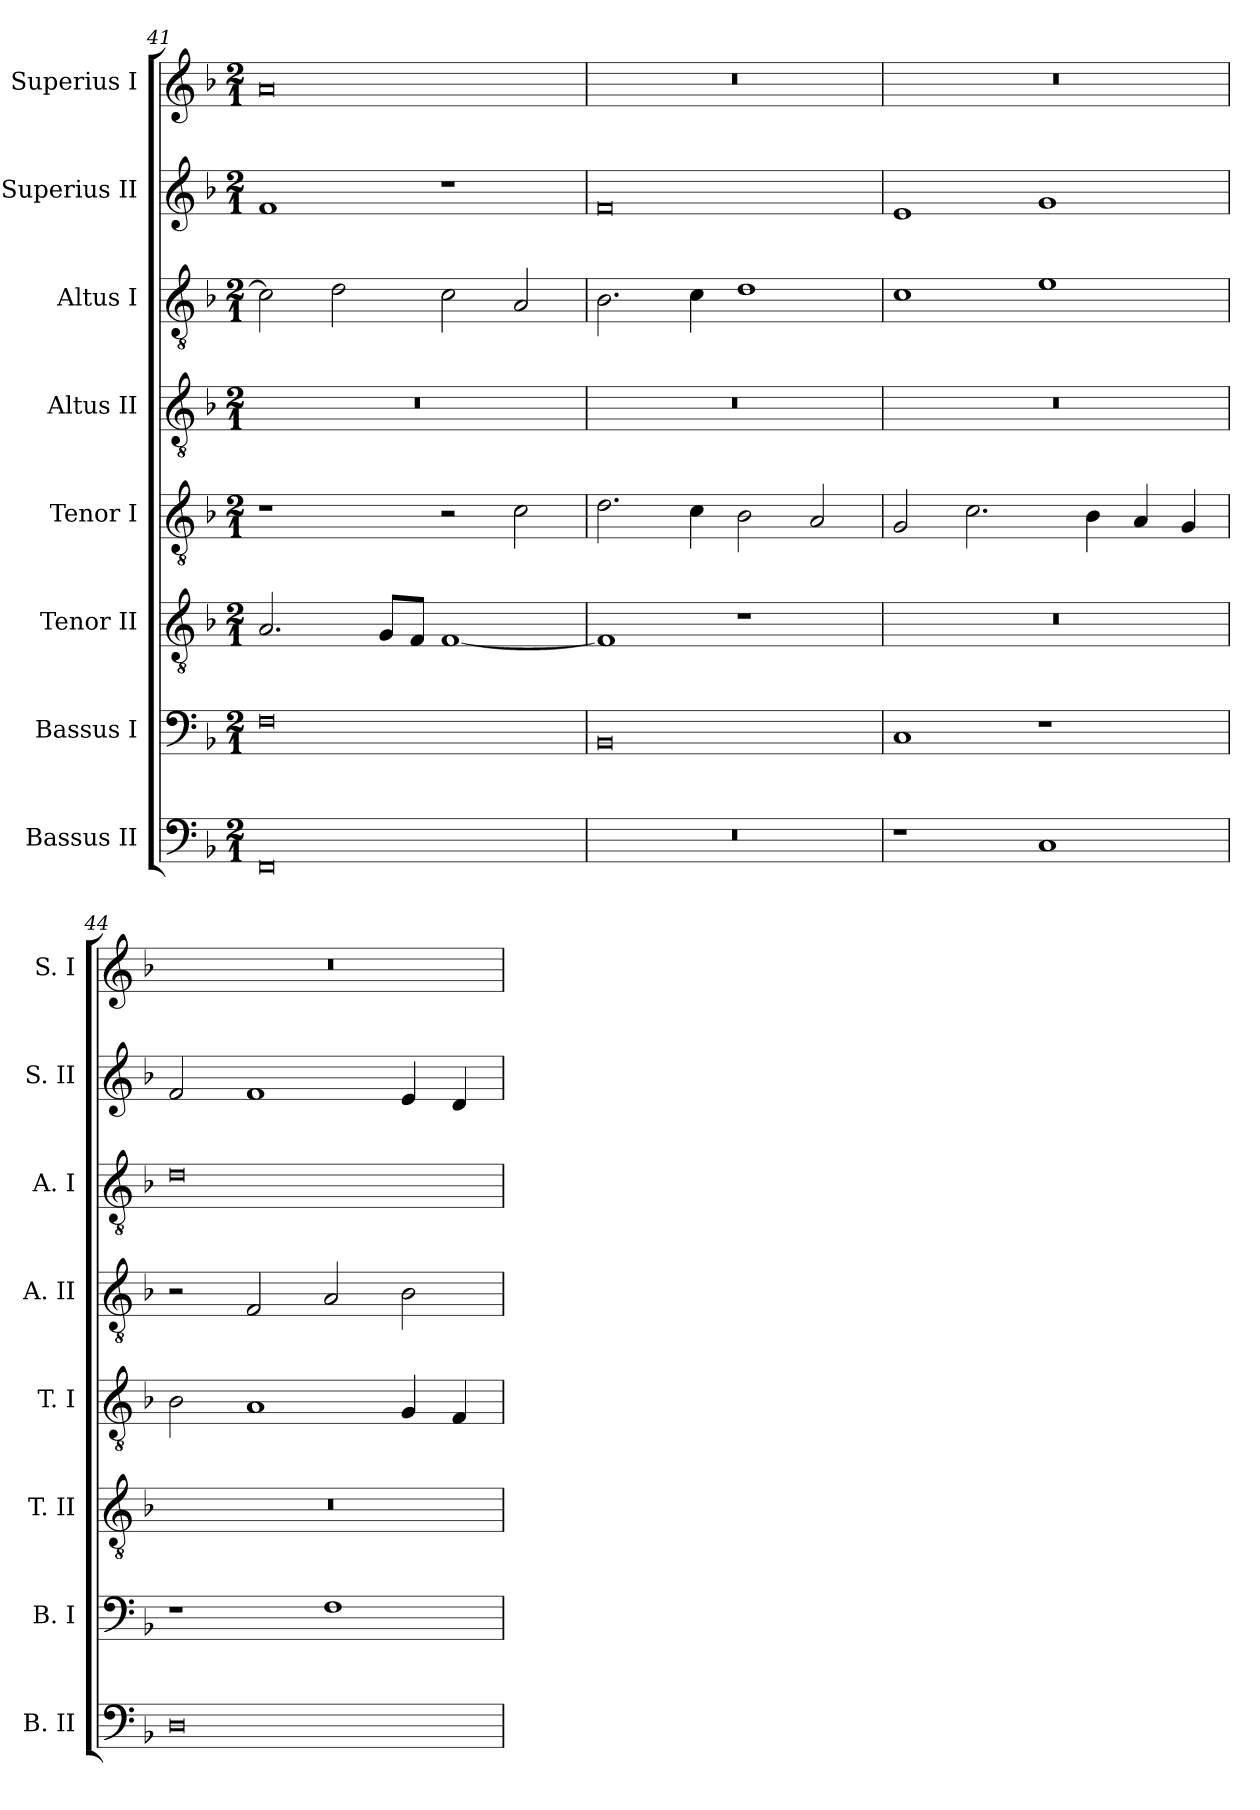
**kern	**kern	**kern	**kern	**kern	**kern	**kern	**kern
*part8	*part7	*part6	*part5	*part4	*part3	*part2	*part1
*staff8	*staff7	*staff6	*staff5	*staff4	*staff3	*staff2	*staff1
*I"Bassus II	*I"Bassus I	*I"Tenor II	*I"Tenor I	*I"Altus II	*I"Altus I	*I"Superius II	*I"Superius I
*I'B. II	*I'B. I	*I'T. II	*I'T. I	*I'A. II	*I'A. I	*I'S. II	*I'S. I
*clefF4	*clefF4	*clefGv2	*clefGv2	*clefGv2	*clefGv2	*clefG2	*clefG2
*k[b-]	*k[b-]	*k[b-]	*k[b-]	*k[b-]	*k[b-]	*k[b-]	*k[b-]
*F:	*F:	*F:	*F:	*F:	*F:	*F:	*F:
*M2/1	*M2/1	*M2/1	*M2/1	*M2/1	*M2/1	*M2/1	*M2/1
=41	=41	=41	=41	=41	=41	=41	=41
0FF	0F	2.A	1r	0r	2c]	1f	0a
.	.	.	.	.	2d	.	.
.	.	8GL	.	.	.	.	.
.	.	8FJ	.	.	.	.	.
.	.	[1F	2r	.	2c	1r	.
.	.	.	2c	.	2A	.	.
=42	=42	=42	=42	=42	=42	=42	=42
0r	0BB-	1F]	2.d	0r	2.B-	0f	0r
.	.	.	4c	.	4c	.	.
.	.	1r	2B-	.	1d	.	.
.	.	.	2A	.	.	.	.
=43	=43	=43	=43	=43	=43	=43	=43
1r	1C	0r	2G	0r	1c	1e	0r
.	.	.	2.c	.	.	.	.
1C	1r	.	.	.	1e	1g	.
.	.	.	4B-	.	.	.	.
.	.	.	4A	.	.	.	.
.	.	.	4G	.	.	.	.
=44	=44	=44	=44	=44	=44	=44	=44
0D	1r	0r	2B-	2r	0d	2f	0r
.	.	.	1A	2F	.	1f	.
.	1F	.	.	2A	.	.	.
.	.	.	4G	2B-	.	4e	.
.	.	.	4F	.	.	4d	.
=	=	=	=	=	=	=	=
*-	*-	*-	*-	*-	*-	*-	*-
